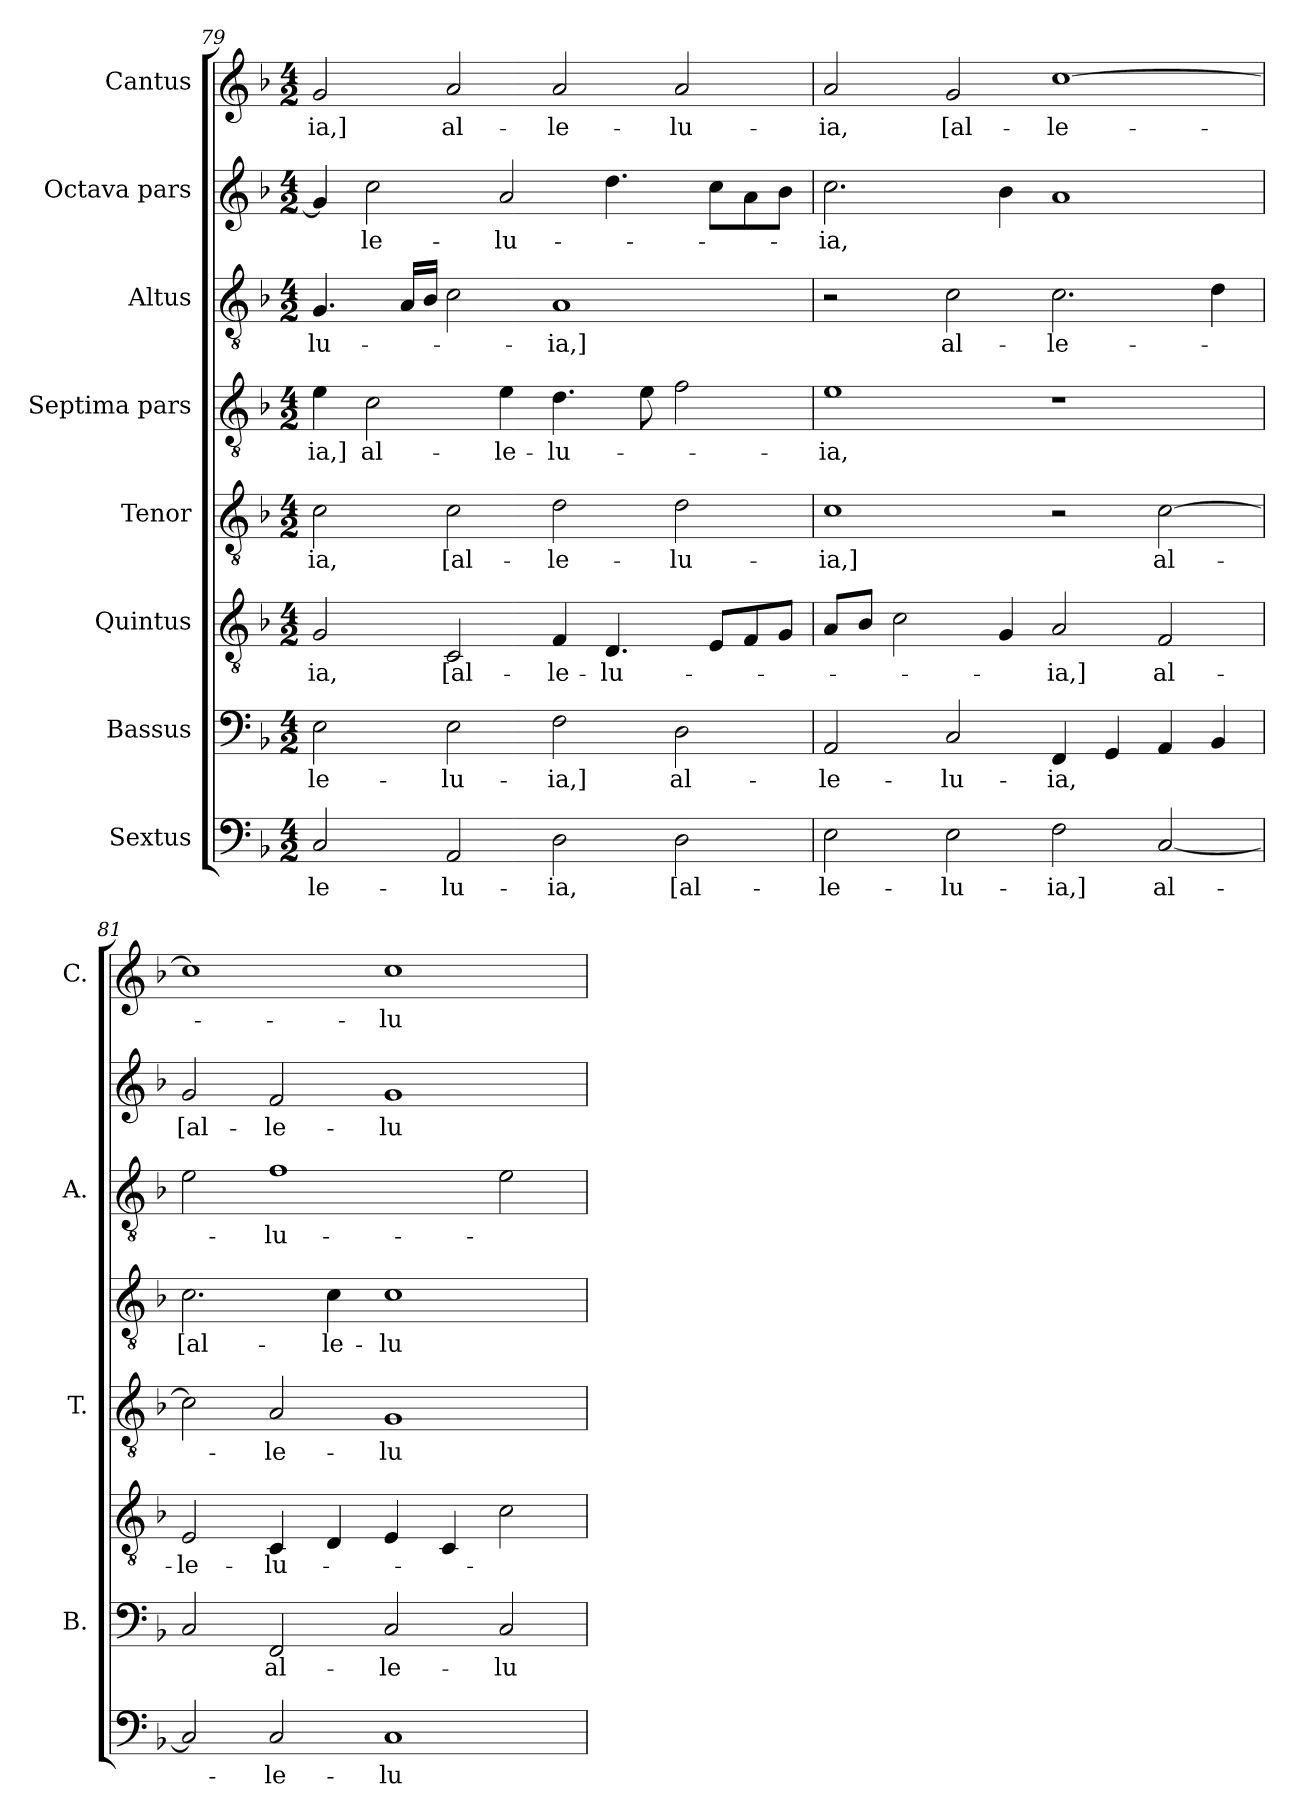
**kern	**text	**kern	**text	**kern	**text	**kern	**text	**kern	**text	**kern	**text	**kern	**text	**kern	**text
*part8	*part8	*part7	*part7	*part6	*part6	*part5	*part5	*part4	*part4	*part3	*part3	*part2	*part2	*part1	*part1
*staff8	*staff8	*staff7	*staff7	*staff6	*staff6	*staff5	*staff5	*staff4	*staff4	*staff3	*staff3	*staff2	*staff2	*staff1	*staff1
*I"Sextus	*	*I"Bassus	*	*I"Quintus	*	*I"Tenor	*	*I"Septima pars	*	*I"Altus	*	*I"Octava pars	*	*I"Cantus	*
*	*	*I'B.	*	*	*	*I'T.	*	*	*	*I'A.	*	*	*	*I'C.	*
*clefF4	*	*clefF4	*	*clefGv2	*	*clefGv2	*	*clefGv2	*	*clefGv2	*	*clefG2	*	*clefG2	*
*	*	*	*	*ITrd7c12	*	*ITrd7c12	*	*ITrd7c12	*	*ITrd7c12	*	*	*	*	*
*k[b-]	*	*k[b-]	*	*k[b-]	*	*k[b-]	*	*k[b-]	*	*k[b-]	*	*k[b-]	*	*k[b-]	*
*F:	*	*F:	*	*F:	*	*F:	*	*F:	*	*F:	*	*F:	*	*F:	*
*M4/2	*	*M4/2	*	*M4/2	*	*M4/2	*	*M4/2	*	*M4/2	*	*M4/2	*	*M4/2	*
=79	=79	=79	=79	=79	=79	=79	=79	=79	=79	=79	=79	=79	=79	=79	=79
!	!LO:LY:b	!	!LO:LY:b	!	!LO:LY:b	!	!LO:LY:b	!	!LO:LY:b	!	!LO:LY:b	!	!	!	!LO:LY:b
2C/	-le-	2E\	-le-	2GG/	-ia,	2C\	-ia,	4E\	-ia,]	4.GG/	-lu-	4g/]	.	2g/	-ia,]
!	!	!	!	!	!	!	!	!	!LO:LY:b	!	!	!	!LO:LY:b	!	!
.	.	.	.	.	.	.	.	2C\	al-	.	.	2cc\	-le-	.	.
.	.	.	.	.	.	.	.	.	.	16AA/LL	.	.	.	.	.
.	.	.	.	.	.	.	.	.	.	16BB-/JJ	.	.	.	.	.
!	!LO:LY:b	!	!LO:LY:b	!	!LO:LY:b	!	!LO:LY:b	!	!	!	!	!	!	!	!LO:LY:b
2AA/	-lu-	2E\	-lu-	2CC/	[al-	2C\	[al-	.	.	2C\	.	.	.	2a/	al-
!	!	!	!	!	!	!	!	!	!LO:LY:b	!	!	!	!LO:LY:b	!	!
.	.	.	.	.	.	.	.	4E\	-le-	.	.	2a/	-lu-	.	.
!	!LO:LY:b	!	!LO:LY:b	!	!LO:LY:b	!	!LO:LY:b	!	!LO:LY:b	!	!LO:LY:b	!	!	!	!LO:LY:b
2D\	-ia,	2F\	-ia,]	4FF/	-le-	2D\	-le-	4.D\	-lu-	1AA	-ia,]	.	.	2a/	-le-
!	!	!	!	!	!LO:LY:b	!	!	!	!	!	!	!	!	!	!
.	.	.	.	4.DD/	-lu-	.	.	.	.	.	.	4.dd\	.	.	.
.	.	.	.	.	.	.	.	8E\	.	.	.	.	.	.	.
!	!LO:LY:b	!	!LO:LY:b	!	!	!	!LO:LY:b	!	!	!	!	!	!	!	!LO:LY:b
2D\	[al-	2D\	al-	.	.	2D\	-lu-	2F\	.	.	.	.	.	2a/	-lu-
.	.	.	.	8EE/L	.	.	.	.	.	.	.	8cc\L	.	.	.
.	.	.	.	8FF/	.	.	.	.	.	.	.	8a\	.	.	.
.	.	.	.	8GG/J	.	.	.	.	.	.	.	8b-\J	.	.	.
=80	=80	=80	=80	=80	=80	=80	=80	=80	=80	=80	=80	=80	=80	=80	=80
!	!LO:LY:b	!	!LO:LY:b	!	!	!	!LO:LY:b	!	!LO:LY:b	!	!	!	!LO:LY:b	!	!LO:LY:b
2E\	-le-	2AA/	-le-	8AA/L	.	1C	-ia,]	1E	-ia,	2r	.	2.cc\	-ia,	2a/	-ia,
.	.	.	.	8BB-/J	.	.	.	.	.	.	.	.	.	.	.
.	.	.	.	2C\	.	.	.	.	.	.	.	.	.	.	.
!	!LO:LY:b	!	!LO:LY:b	!	!	!	!	!	!	!	!LO:LY:b	!	!	!	!LO:LY:b
2E\	-lu-	2C/	-lu-	.	.	.	.	.	.	2C\	al-	.	.	2g/	[al-
.	.	.	.	4GG/	.	.	.	.	.	.	.	4b-\	.	.	.
!	!LO:LY:b	!	!LO:LY:b	!	!LO:LY:b	!	!	!	!	!	!LO:LY:b	!	!	!	!LO:LY:b
2F\	-ia,]	4FF/	-ia,	2AA/	-ia,]	2r	.	1r	.	2.C\	-le-	1a	.	[>1cc	-le-
.	.	4GG/	.	.	.	.	.	.	.	.	.	.	.	.	.
!	!LO:LY:b	!	!	!	!LO:LY:b	!	!LO:LY:b	!	!	!	!	!	!	!	!
[<2C/	al-	4AA/	.	2FF/	al-	[>2C\	al-	.	.	.	.	.	.	.	.
.	.	4BB-/	.	.	.	.	.	.	.	4D\	.	.	.	.	.
=81	=81	=81	=81	=81	=81	=81	=81	=81	=81	=81	=81	=81	=81	=81	=81
!	!	!	!	!	!LO:LY:b	!	!	!	!LO:LY:b	!	!	!	!LO:LY:b	!	!
2C/]	.	2C/	.	2EE/	-le-	2C\]	.	2.C\	[al-	2E\	.	2g/	[al-	1cc]	.
!	!LO:LY:b	!	!LO:LY:b	!	!LO:LY:b	!	!LO:LY:b	!	!	!	!LO:LY:b	!	!LO:LY:b	!	!
2C/	-le-	2FF/	al-	4CC/	-lu-	2AA/	-le-	.	.	1F	-lu-	2f/	-le-	.	.
!	!	!	!	!	!	!	!	!	!LO:LY:b	!	!	!	!	!	!
.	.	.	.	4DD/	.	.	.	4C\	-le-	.	.	.	.	.	.
!	!LO:LY:b	!	!LO:LY:b	!	!	!	!LO:LY:b	!	!LO:LY:b	!	!	!	!LO:LY:b	!	!LO:LY:b
1C	-lu-	2C/	-le-	4EE/	.	1GG	-lu-	1C	-lu-	.	.	1g	-lu-	1cc	-lu-
.	.	.	.	4CC/	.	.	.	.	.	.	.	.	.	.	.
!	!	!	!LO:LY:b	!	!	!	!	!	!	!	!	!	!	!	!
.	.	2C/	-lu-	2C\	.	.	.	.	.	2E\	.	.	.	.	.
=	=	=	=	=	=	=	=	=	=	=	=	=	=	=	=
*-	*-	*-	*-	*-	*-	*-	*-	*-	*-	*-	*-	*-	*-	*-	*-
